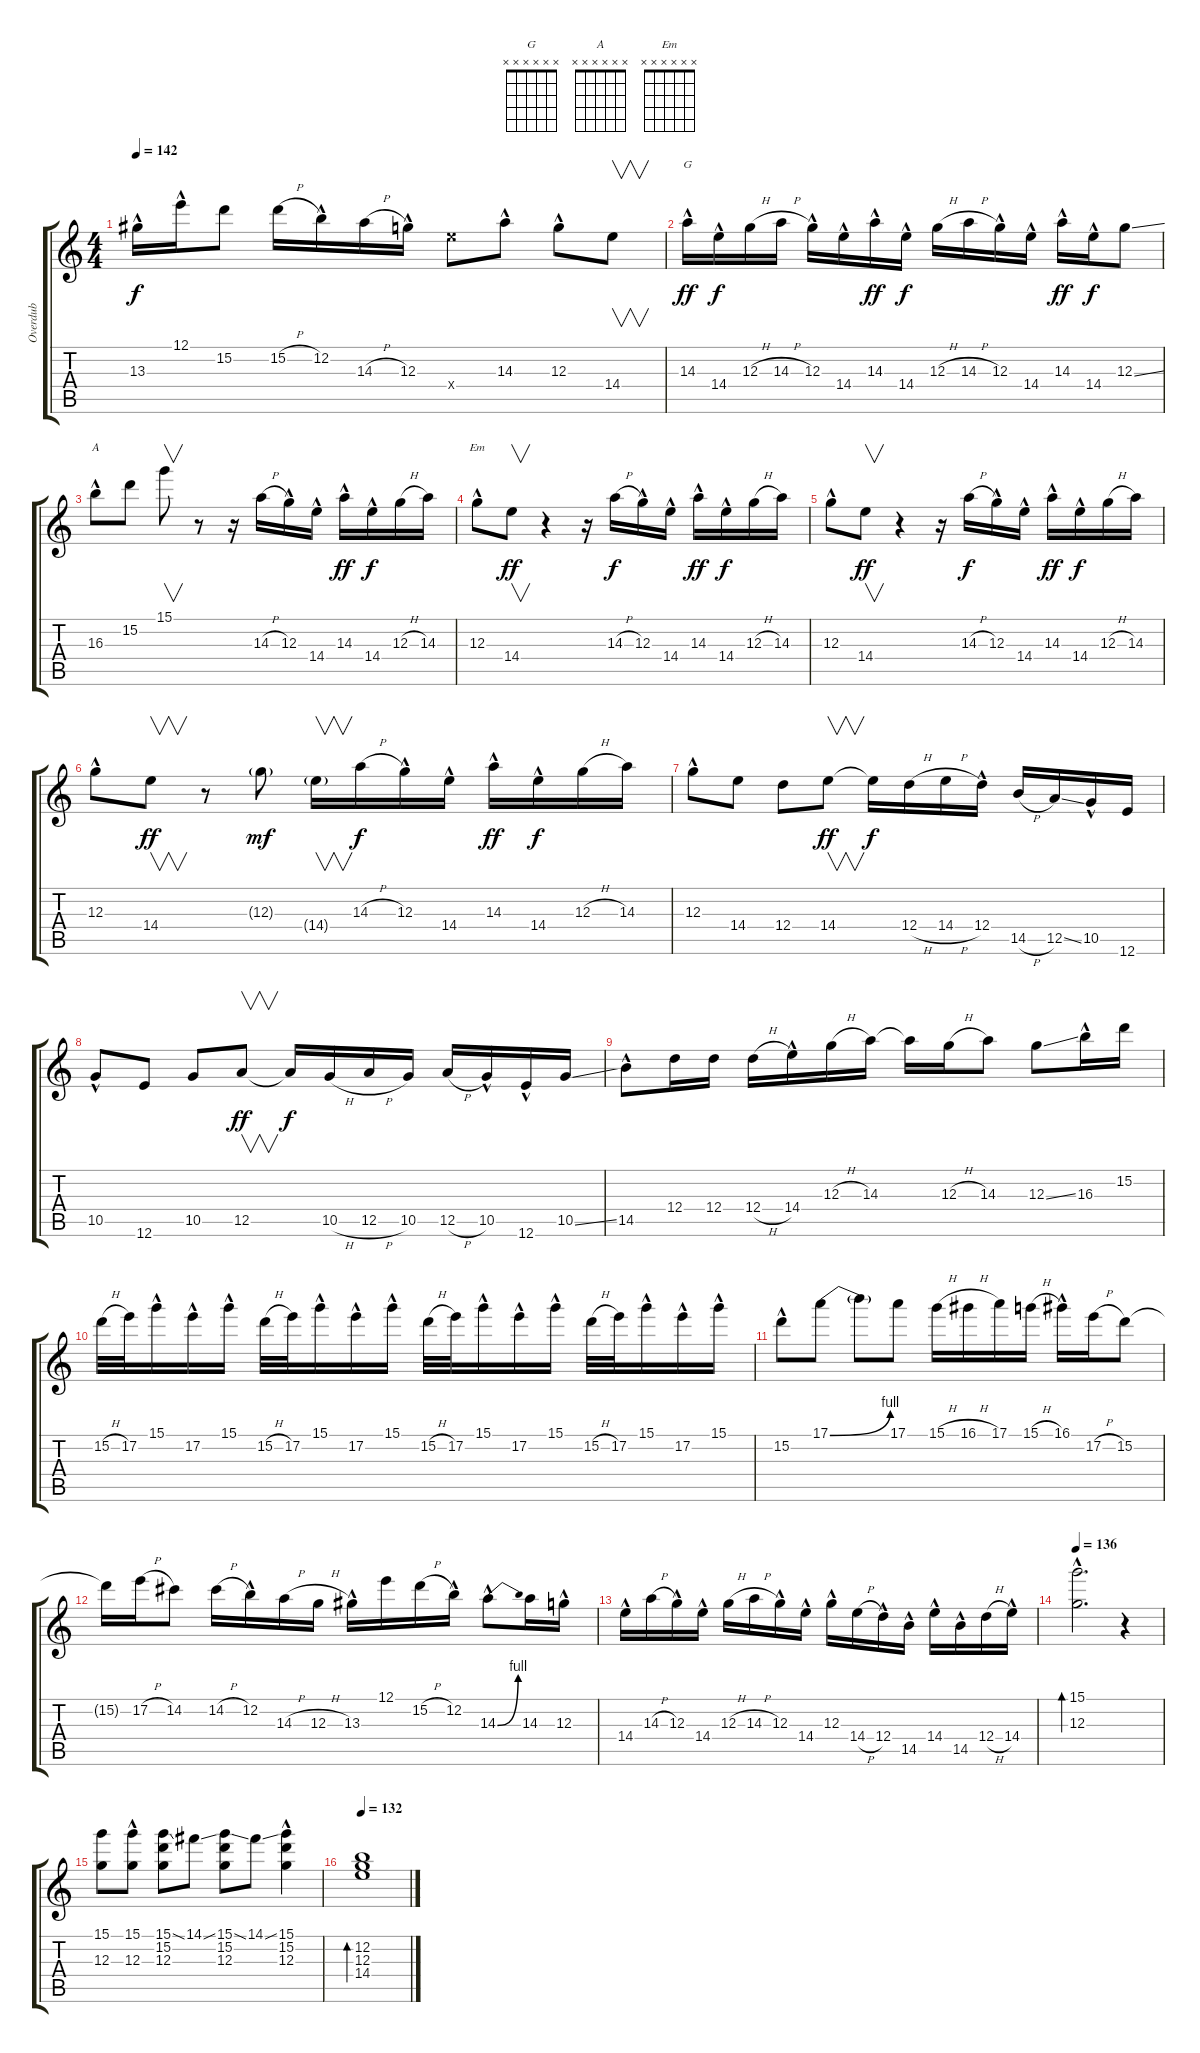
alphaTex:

\track ("Overdub" "Overdub") {instrument fretlessbass}
\staff {score tabs}
\tuning (E4 B3 G3 D3 A2 E2) {hide}
\chord ("G" x x x x x x) {firstfret 0}
\chord ("A" x x x x x x) {firstfret 0}
\chord ("Em" x x x x x x) {firstfret 0}
\ts (4 4)
\tempo 142
\clef g2
\ks c
13.3{hac}.16{dy f} 12.1{hac}.16 15.2.8 15.2{h}.16 12.2{hac}.16 14.3{h}.16 12.3{hac}.16 14.4{x}.8 14.3{hac}.8 12.3{hac}.8 14.4.8{v} |
14.3{hac}.16{ch "G" dy ff} 14.4{hac}.16{dy f} 12.3{h}.16 14.3{h}.16 12.3{hac}.16 14.4{hac}.16 14.3{hac}.16{dy ff} 14.4{hac}.16{dy f} 12.3{h}.16 14.3{h}.16 12.3{hac}.16 14.4{hac}.16 14.3{hac}.16{dy ff} 14.4{hac}.16{dy f} 12.3{ss}.8 |
16.3{hac}.8{ch "A"} 15.2.8 15.1.8{v} r.8 r.16 14.3{h}.16 12.3{hac}.16 14.4{hac}.16 14.3{hac}.16{dy ff} 14.4{hac}.16{dy f} 12.3{h}.16 14.3.16 |
12.3{hac}.8{ch "Em"} 14.4.8{v dy ff} r.4 r.16 14.3{h}.16{dy f} 12.3{hac}.16 14.4{hac}.16 14.3{hac}.16{dy ff} 14.4{hac}.16{dy f} 12.3{h}.16 14.3.16 |
12.3{hac}.8 14.4.8{v dy ff} r.4 r.16 14.3{h}.16{dy f} 12.3{hac}.16 14.4{hac}.16 14.3{hac}.16{dy ff} 14.4{hac}.16{dy f} 12.3{h}.16 14.3.16 |
12.3{hac}.8 14.4.8{v dy ff} r.8 12.3{g}.8{dy mf} 14.4{g}.16{v} 14.3{h}.16{dy f} 12.3{hac}.16 14.4{hac}.16 14.3{hac}.16{dy ff} 14.4{hac}.16{dy f} 12.3{h}.16 14.3.16 |
12.3{hac}.8 14.4.8 12.4.8 14.4.8{v dy ff} 14.4{t}.16{dy f} 12.4{h}.16 14.4{h}.16 12.4{hac}.16 14.5{h}.16 12.5{ss}.16 10.5{hac}.16 12.6.16 |
10.5{hac}.8 12.6.8 10.5.8 12.5.8{v dy ff} 12.5{t}.16{dy f} 10.5{h}.16 12.5{h}.16 10.5.16 12.5{h}.16 10.5{hac}.16 12.6{hac}.16 10.5{ss}.16 |
14.5{hac}.8 12.4.16 12.4.16 12.4{h}.16 14.4{hac}.16 12.3{h}.16 14.3.16 14.3{t}.16 12.3{h}.16 14.3.8 12.3{ss}.8 16.3{hac}.16 15.2.16 |
15.2{h}.32 17.2.32 15.1{hac}.16 17.2{hac}.16 15.1{hac}.16 15.2{h}.32 17.2.32 15.1{hac}.16 17.2{hac}.16 15.1{hac}.16 15.2{h}.32 17.2.32 15.1{hac}.16 17.2{hac}.16 15.1{hac}.16 15.2{h}.32 17.2.32 15.1{hac}.16 17.2{hac}.16 15.1{hac}.16 |
15.2{hac}.8 17.1{be (bend 0 0 60 4)}.8 17.1{t}.8 17.1.8 15.1{h}.16 16.1{h}.16 17.1.16 15.1{h}.16 16.1{hac}.16 17.2{h}.16 15.2.8 |
15.2{t}.16 17.2{h}.16 14.2.8 14.2{h}.16 12.2{hac}.16 14.3{h}.16 12.3{h}.16 13.3{hac}.16 12.1.16 15.2{h}.16 12.2{hac}.16 14.3{be (bend 0 0 60 4) hac}.8 14.3.16 12.3{hac}.16 |
14.4{hac}.16 14.3{h}.16 12.3{hac}.16 14.4{hac}.16 12.3{h}.16 14.3{h}.16 12.3{hac}.16 14.4{hac}.16 12.3{hac}.16 14.4{h}.16 12.4{hac}.16 14.5{hac}.16 14.4{hac}.16 14.5{hac}.16 12.4{h}.16 14.4{hac}.16 |
\tempo 136
(15.1{hac} 12.3{hac}).2{d bd 480} r.4 |
(15.1 12.3).8 (15.1{hac} 12.3{hac}).8 (15.1{ss} 15.2 12.3).8 14.1{ss}.8 (15.1{ss} 15.2 12.3).8 14.1{ss}.8 (15.1{hac} 15.2{hac} 12.3{hac}).4 |
\tempo 132
(12.2 12.3 14.4).1{bd 240}
